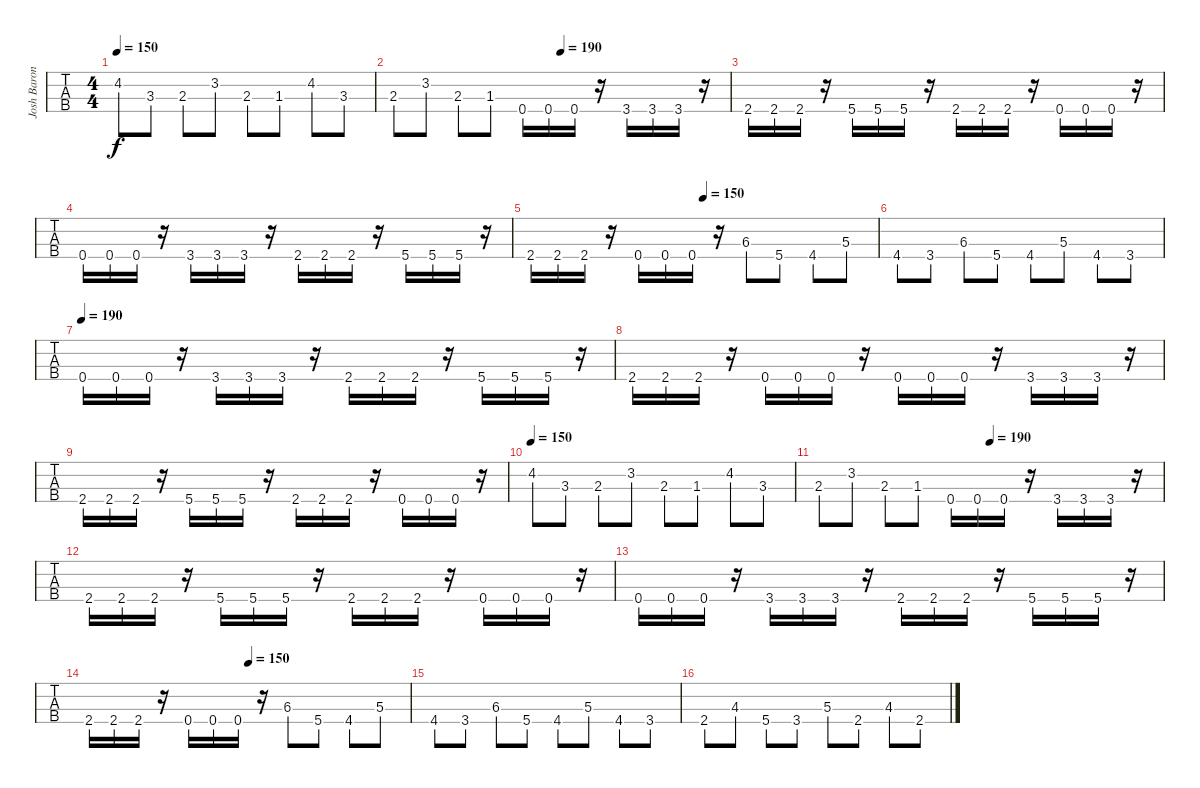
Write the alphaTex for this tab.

\track ("Josh Baron" "Josh Baron") {instrument electricbassfinger}
\staff {tabs}
\tuning (Eb2 Bb1 F1 C1) {hide}
\ts (4 4)
\tempo 150
\clef f4
\ks c
4.2.8{dy f} 3.3.8 2.3.8 3.2.8 2.3.8 1.3.8 4.2.8 3.3.8 |
\tempo (190 0.5)
2.3.8 3.2.8 2.3.8 1.3.8 0.4.16 0.4.16 0.4.16 r.16 3.4.16 3.4.16 3.4.16 r.16 |
2.4.16 2.4.16 2.4.16 r.16 5.4.16 5.4.16 5.4.16 r.16 2.4.16 2.4.16 2.4.16 r.16 0.4.16 0.4.16 0.4.16 r.16 |
0.4.16 0.4.16 0.4.16 r.16 3.4.16 3.4.16 3.4.16 r.16 2.4.16 2.4.16 2.4.16 r.16 5.4.16 5.4.16 5.4.16 r.16 |
\tempo (150 0.5)
2.4.16 2.4.16 2.4.16 r.16 0.4.16 0.4.16 0.4.16 r.16 6.3.8 5.4.8 4.4.8 5.3.8 |
4.4.8 3.4.8 6.3.8 5.4.8 4.4.8 5.3.8 4.4.8 3.4.8 |
\tempo 190
0.4.16 0.4.16 0.4.16 r.16 3.4.16 3.4.16 3.4.16 r.16 2.4.16 2.4.16 2.4.16 r.16 5.4.16 5.4.16 5.4.16 r.16 |
2.4.16 2.4.16 2.4.16 r.16 0.4.16 0.4.16 0.4.16 r.16 0.4.16 0.4.16 0.4.16 r.16 3.4.16 3.4.16 3.4.16 r.16 |
2.4.16 2.4.16 2.4.16 r.16 5.4.16 5.4.16 5.4.16 r.16 2.4.16 2.4.16 2.4.16 r.16 0.4.16 0.4.16 0.4.16 r.16 |
\tempo 150
4.2.8 3.3.8 2.3.8 3.2.8 2.3.8 1.3.8 4.2.8 3.3.8 |
\tempo (190 0.5)
2.3.8 3.2.8 2.3.8 1.3.8 0.4.16 0.4.16 0.4.16 r.16 3.4.16 3.4.16 3.4.16 r.16 |
2.4.16 2.4.16 2.4.16 r.16 5.4.16 5.4.16 5.4.16 r.16 2.4.16 2.4.16 2.4.16 r.16 0.4.16 0.4.16 0.4.16 r.16 |
0.4.16 0.4.16 0.4.16 r.16 3.4.16 3.4.16 3.4.16 r.16 2.4.16 2.4.16 2.4.16 r.16 5.4.16 5.4.16 5.4.16 r.16 |
\tempo (150 0.5)
2.4.16 2.4.16 2.4.16 r.16 0.4.16 0.4.16 0.4.16 r.16 6.3.8 5.4.8 4.4.8 5.3.8 |
4.4.8 3.4.8 6.3.8 5.4.8 4.4.8 5.3.8 4.4.8 3.4.8 |
2.4.8 4.3.8 5.4.8 3.4.8 5.3.8 2.4.8 4.3.8 2.4.8
